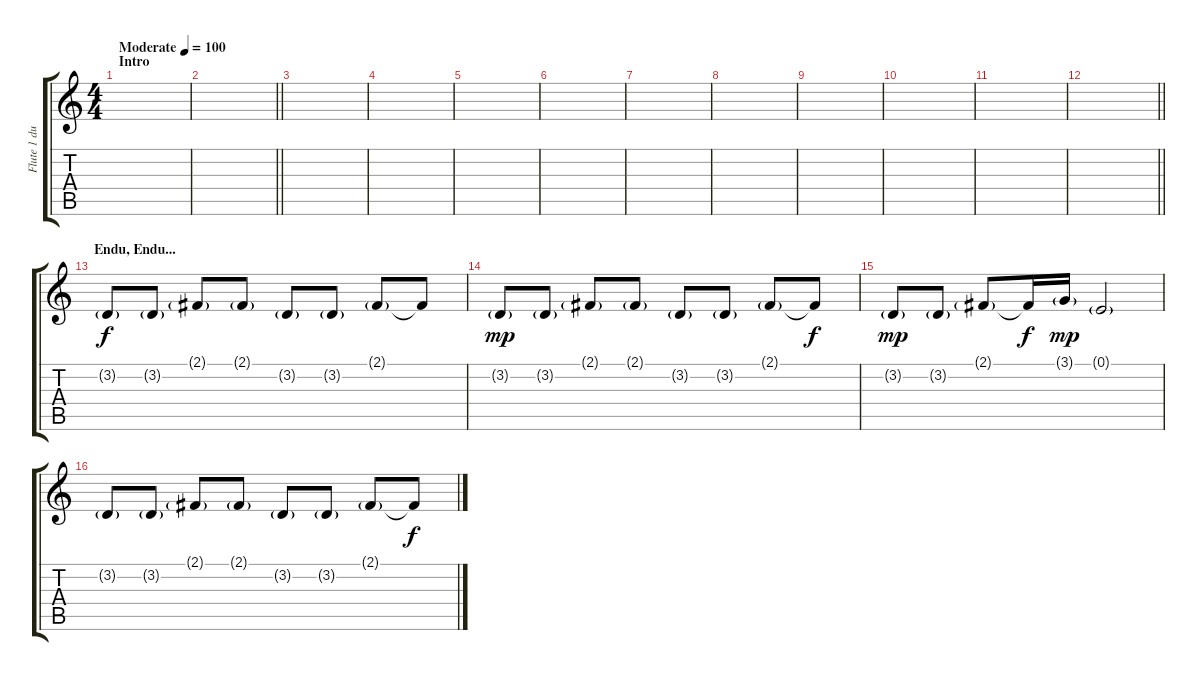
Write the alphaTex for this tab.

\track ("Flute 1 du berger kabyle" "Flute 1 du") {instrument flute}
\staff {score tabs}
\tuning (E4 B3 G3 D3 A2 E2) {hide}
\ts (4 4)
\section ("" "Intro")
\tempo (100 "Moderate")
\clef g2
\ks c
|
\barLineRight lightlight
|
|
|
|
|
|
|
|
|
|
\barLineRight lightlight
|
\section ("" "Endu, Endu...")
3.2{g}.8 3.2{g}.8 2.1{g}.8 2.1{g}.8 3.2{g}.8 3.2{g}.8 2.1{g}.8 2.1{t}.8{dy f} |
3.2{g}.8{dy mp} 3.2{g}.8 2.1{g}.8 2.1{g}.8 3.2{g}.8 3.2{g}.8 2.1{g}.8 2.1{t}.8{dy f} |
3.2{g}.8{dy mp} 3.2{g}.8 2.1{g}.8 2.1{t}.16{dy f} 3.1{g}.16{dy mp} 0.1{g}.2 |
3.2{g}.8 3.2{g}.8 2.1{g}.8 2.1{g}.8 3.2{g}.8 3.2{g}.8 2.1{g}.8 2.1{t}.8{dy f}
